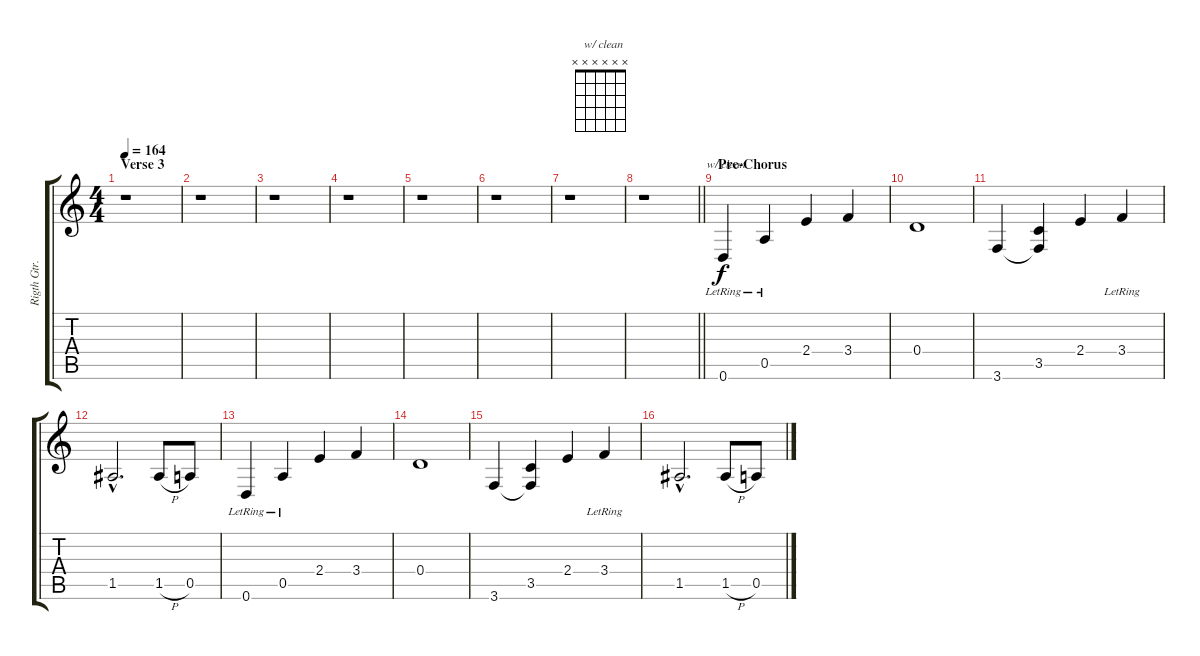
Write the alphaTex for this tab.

\track ("Rigth Gtr. Teemu" "Rigth Gtr.") {instrument distortionguitar}
\staff {score tabs}
\tuning (E4 B3 G3 D3 A2 D2) {hide}
\chord ("  w/ clean" x x x x x x) {firstfret 0}
\ts (4 4)
\section ("" "Verse 3")
\tempo 164
\clef g2
\ks c
r.1{dy mp} |
r.1 |
r.1 |
r.1 |
r.1 |
r.1 |
r.1 |
\barLineRight lightlight
r.1 |
\section ("" "Pre-Chorus")
0.6{lr}.4{ch "  w/ clean" dy f instrument electricguitarclean} 0.5{lr}.4 2.4.4 3.4.4 |
0.4.1{instrument electricguitarclean} |
3.6.4{instrument electricguitarclean} (3.5 3.6{t}).4 2.4.4 3.4{lr}.4 |
1.5{hac}.2{d instrument electricguitarclean} 1.5{h}.8 0.5.8 |
0.6{lr}.4{instrument electricguitarclean} 0.5{lr}.4 2.4.4 3.4.4 |
0.4.1{instrument electricguitarclean} |
3.6.4{instrument electricguitarclean} (3.5 3.6{t}).4 2.4.4 3.4{lr}.4 |
1.5{hac}.2{d instrument electricguitarclean} 1.5{h}.8 0.5.8
